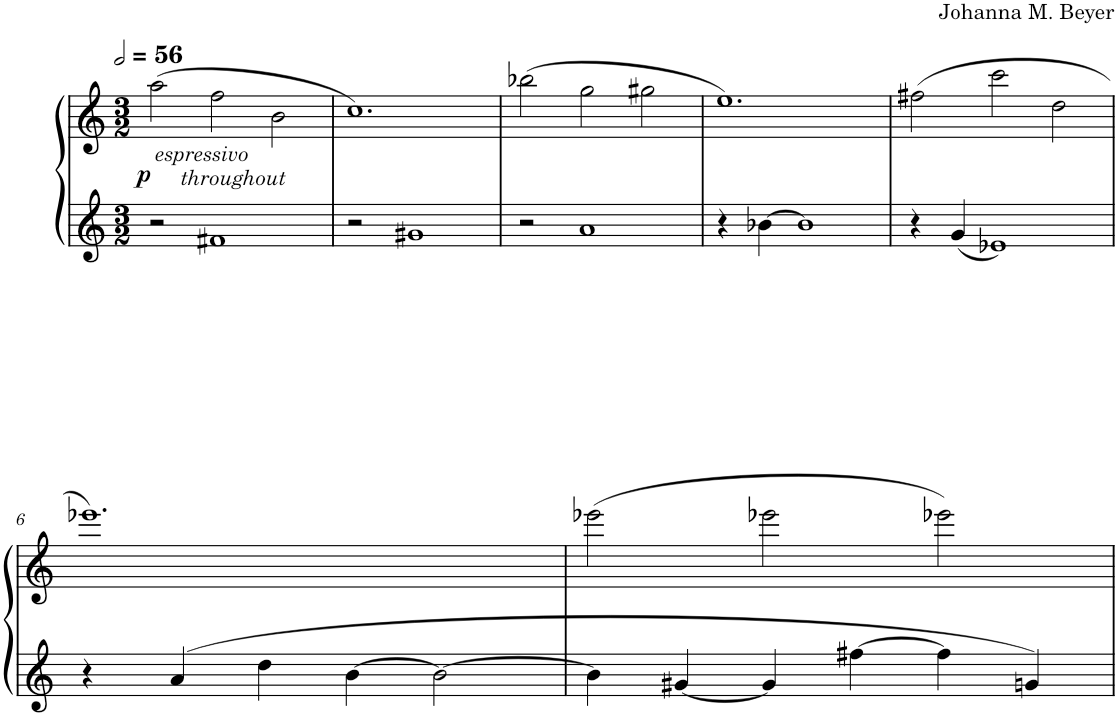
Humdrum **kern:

**kern	**kern	**dynam
*part1	*part1	*part1
*staff2	*staff1	*staff1/2
*I"Piano	*	*
*I'Pno.	*	*
*clefG2	*clefG2	*
*k[]	*k[]	*
*M3/2	*M3/2	*
*MM112	*MM112	*
=1	=1	=1
!	!LO:TX:b:i:t=espressivo	!
!	!	!LO:DY:b
2r	(2aa\	p
!	!LO:TX:b:i:t=throughout	!
1f#X	2ff\	.
.	2b\	.
=2	=2	=2
2r	1.cc)	.
1g#X	.	.
=3	=3	=3
2r	(2bb-X\	.
1a	2gg\	.
.	2gg#X\	.
=4	=4	=4
4r	1.ee)	.
[4b-X\	.	.
1b-]	.	.
=5	=5	=5
4r	(2ff#X\	.
4g/	.	.
1e-X	2ccc\	.
.	2dd\	.
!!LO:LB:g=z
=6	=6	=6
4r	1.eee-X)	.
4a/	.	.
4dd\	.	.
[4b\	.	.
2b\_	.	.
=7	=7	=7
4b\]	(2eee-X\	.
[4g#X/	.	.
4g#/]	2eee-X\	.
[4ff#X\	.	.
4ff#\]	2eee-X\)	.
4gn/	.	.
=	=	=
*-	*-	*-
